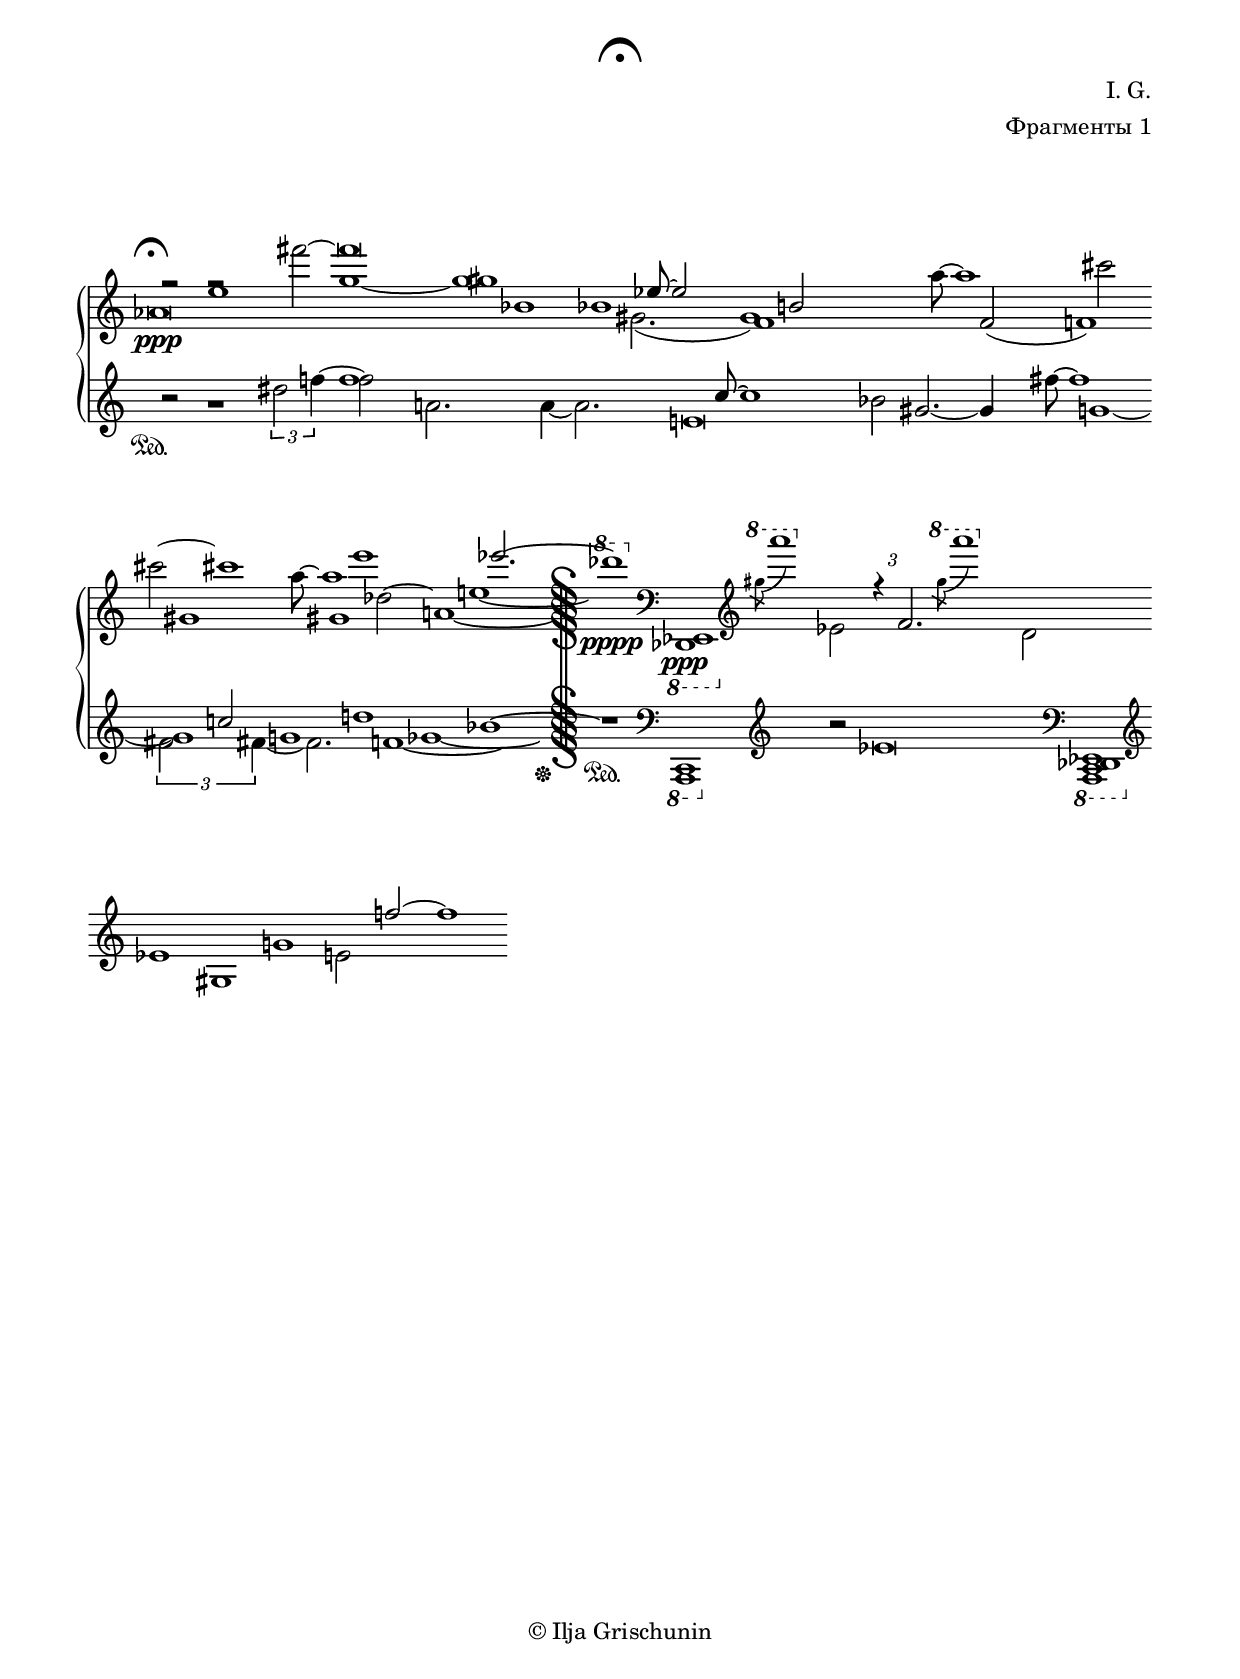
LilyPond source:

\version "2.19.15"
%\version "2.18.0"

\language "deutsch"

\header {
  %title = "Фрагменты 1"
  title = \markup { \musicglyph #"scripts.ufermata" }
  %meter = "Von Langsam bis Rasch"
  composer = "I. G."
  arranger = "Фрагменты 1"
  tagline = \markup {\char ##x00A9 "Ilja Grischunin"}
}

#(set-default-paper-size "a4" 'landscape)
\paper {
  #(set-paper-size "a4")
  top-system-spacing #'basic-distance = #25
  top-markup-spacing #'basic-distance = #8
  markup-system-spacing #'basic-distance = #26
  system-system-spacing #'basic-distance = #20
  last-bottom-spacing #'basic-distance = #25
  left-margin = 15
  right-margin = 15
}

\layout {
  indent = 0
  %ragged-right = ##t
  ragged-last = ##t
  \context {
    \PianoStaff
    \consists #Span_stem_engraver
  }
  \context{
    \Score
    %\override StaffGrouper.staff-staff-spacing.basic-distance = #15
    \remove "Bar_number_engraver"
  }
}

%%%%%%%%% SCRIPTS %%%%%%%%%
top = \change Staff = "RH"
bot = \change Staff = "LH"

xLV = #(define-music-function (parser location further) (number?) #{
  \once \override LaissezVibrerTie  #'X-extent = #'(0 . 0)
  \once \override LaissezVibrerTie  #'details #'note-head-gap = #(/
                                                                  further -2)
  \once \override LaissezVibrerTie  #'extra-offset = #(cons (/
                                                             further 2) 0)
         #})

%%%%%%%%%%% RH %%%%%%%%%%%%
rechts = {
  \clef treble
  \once\override Score.RehearsalMark.extra-offset = #'(1 . 2)
  \mark \markup {\musicglyph #"scripts.ufermata"}
  \override Staff.TimeSignature.stencil = ##f
  \cadenzaOn
  <<
    {
      s4 s2 f''2\rest s4
      \override TupletNumber.transparent = ##t
      \override TupletBracket.bracket-visibility = ##f
      \times 2/3 {s4 \stemDown fis'''2~}
      fis'''\breve
      b'1 b'! s2
      \once \override NoteColumn.force-hshift = #.7
      f'1 s s4
      \stemUp
      f'2_( s4 f'!1)
    }
    \\
    {
      s4 f''2\rest e''1 s4 g''1~ g'' s s2 gis'2.( s4 gis'1)
      s2. a''8^~ a''1 s2 cis'''2~
    }
    \\
    {
      as'\breve \ppp   s1 %s8
      %\once \override NoteHead.X-offset = #.3
      \once \override Accidental.extra-offset = #'(3 . 0)
      \once \override NoteColumn.force-hshift = #1.7
      gis''1 s s2. es''8~ es''2 s4 s
      \tweak #'duration-log #1
      h'!
    }
  >>
  \bar ""
  \break
  <<
    {
      s8
      \override Stem.stencil = ##f
      \override Dots.dot-count = #0
      \tweak #'duration-log #0
      gis'!4. s16
      \tweak #'duration-log #0
      gis'!2 s16
      \xLV #8
      \tweak #'duration-log #0
      a'2_\laissezVibrer
    }
    \\
    {
      \tweak #'duration-log #1
      cis'''!4^~
      \override Stem.stencil = ##f
      \override Dots.dot-count = #0
      \tweak #'duration-log #0
      cis'''!4.
      \tweak #'duration-log #0
      e'''2. s8
      \stemUp
      \revert Stem.stencil
      \revert Dots.dot-count
      \xLV #8 es'''2.^\laissezVibrer
    }
    \\
    {
      s4. s16
      \stemDown
      a''8~
      \override Stem.stencil = ##f
      \tweak #'duration-log #0
      a''4
      \revert Stem.stencil
      \override Dots.dot-count = #0
      \xLV #2.5
      \tweak #'duration-log #1
      des''4.\laissezVibrer s16
      \override Stem.stencil = ##f
      \xLV #8
      \tweak #'duration-log #0
      e''2_\laissezVibrer
    }
  >>
  \bar "S"
  \ottava #1
  \set Staff.ottavation = #"8"
  des''''1\pppp
  \ottava #0
  \clef bass
  \ottava #-1
  \set Staff.ottavation = #"8"
  <des,, es,,>\ppp
  \ottava #0
  \clef treble
  \ottava #1
  \set Staff.ottavation = #"8"
  \acciaccatura {\stemDown gis'''8} a''''1
  \ottava #0
  es'2
  <<
    {
      \override TupletBracket.bracket-visibility = ##f
      \times 2/3 {r4 f'2.}
      \ottava #1
      \set Staff.ottavation = #"8"
      \once \override Slur #'direction = #DOWN
      \acciaccatura {\stemDown gis'''8}
      \override Stem.stencil = ##f
      \tweak #'duration-log #0
      a''''2
      \ottava #0
      s2
    }
    \\
    {
      s1 s2 d'2
    }
  >>
  s1
  \bar ""
  \break
  <<
    {
      es'!1 s g' s2 f''!2~ f''1
    }
    \\
    {
      s1 gis s e'2
    }
    \\
    {

    }
  >>
}
%%%%%%%%%%% LH %%%%%%%%%%%%
links = {
  \clef treble
  \override Staff.TimeSignature.stencil = ##f
  \cadenzaOn
  <<
    {
      s1. s2 f''1 s s s s4. c''8~ c''1
      \stemDown
      b'2 s1 s4 fis''8~ fis''1
    }
    \\
    {
      s1. \times 2/3 {dis''2 f''!4^~}
      f''2 s4 a'!2. s1 a'4~ a'2.
    }
    \\
    {
      s4\sustainOn h'2\rest g'1\rest s s s s s4 e'!\breve
      gis'2._~ gis'4 s2.
      \override Stem.stencil = ##f
      \override Dots.dot-count = #0
      \tweak #'duration-log #0
      g'_~
    }
  >>
  \bar ""
  \break
  <<
    {
      s4
      \override Dots.dot-count = #0
      \tweak #'duration-log #1
      c''!4.
      \override Stem.stencil = ##f
      \tweak #'duration-log #0
      d''2 s4
      \xLV #8
      \tweak #'duration-log #0
      b'!2.\laissezVibrer s8\sustainOff
    }
    \\
    {
      \times 2/3 {fis'2 fis'!4~}
      \tweak #'duration-log #1
      fis'4. \xLV #8 f'1\laissezVibrer
    }
    \\
    {
      \once \override NoteColumn.force-hshift = #1.7
      \tweak #'duration-log #0
      g'4.
      \tweak #'duration-log #0
      g'!2 s8 \xLV #8 ges'1_\laissezVibrer
    }
  >>
  \bar "S"
  r1\sustainOn
  \clef bass
  \ottava #-1
  \set Staff.ottavation = #"8"
  <a,,, c,,>
  \ottava #0
  %s4
  \clef treble
  s1 r2 es'\breve
  \clef bass
  \ottava #-1
  \set Staff.ottavation = #"8"
  <a,,, c,, des,, es,,>1
  \ottava #0
  \bar ""
  \break  
  \clef treble
  <<
    {
    }
    \\
    {
    }
  >>
}
%%%%%%%%%%%%%%%%%%%%%%
\score {
  \new PianoStaff <<
    \new Staff = "RH" {
      %\accidentalStyle dodecaphonic
      \rechts
    }
    \new Staff = "LH" {
      %\accidentalStyle dodecaphonic
      \links
    }
  >>
}